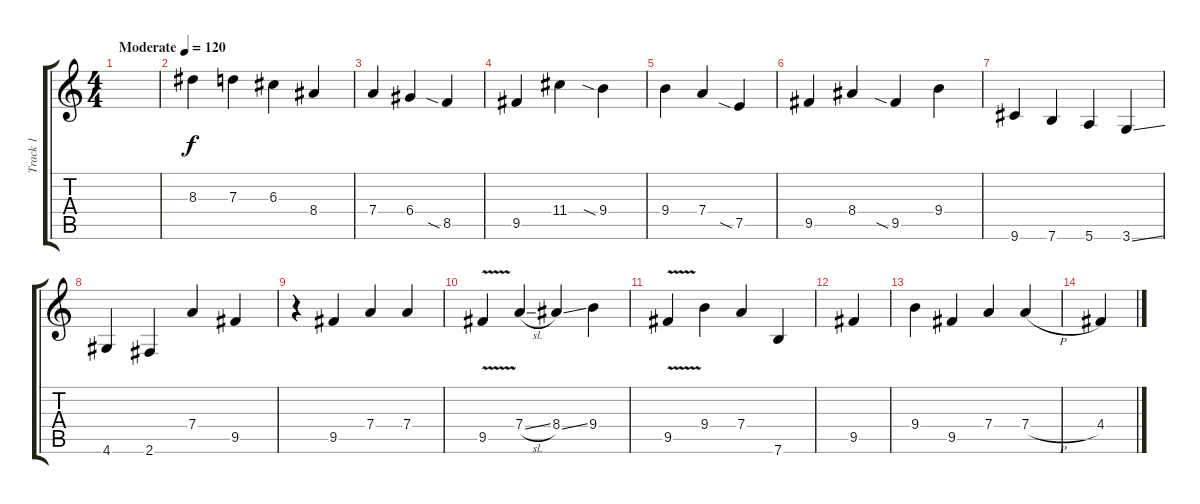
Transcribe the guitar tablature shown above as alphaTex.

\track ("Track 1" "Track 1") {instrument acousticguitarsteel}
\staff {score tabs}
\tuning (E4 B3 G3 D3 A2 E2) {hide}
\ts (4 4)
\tempo (120 "Moderate")
\clef g2
\ks c
|
8.3.4 7.3.4 6.3.4 8.4.4 |
7.4.4 6.4.4 8.5{sia}.4 |
9.5.4 11.4.4 9.4{sia}.4 |
9.4.4 7.4.4 7.5{sia}.4 |
9.5.4 8.4.4 9.5{sia}.4 9.4.4 |
9.6.4 7.6.4 5.6.4 3.6{ss}.4 |
4.6.4 2.6.4 7.4.4 9.5.4 |
r.4 9.5.4 7.4.4 7.4.4 |
9.5{v}.4 7.4{sl}.4 8.4{ss}.4 9.4.4 |
9.5{v}.4 9.4.4 7.4.4 7.6.4 |
9.5.4 |
9.4.4 9.5.4 7.4.4 7.4{h}.4 |
4.4.4
